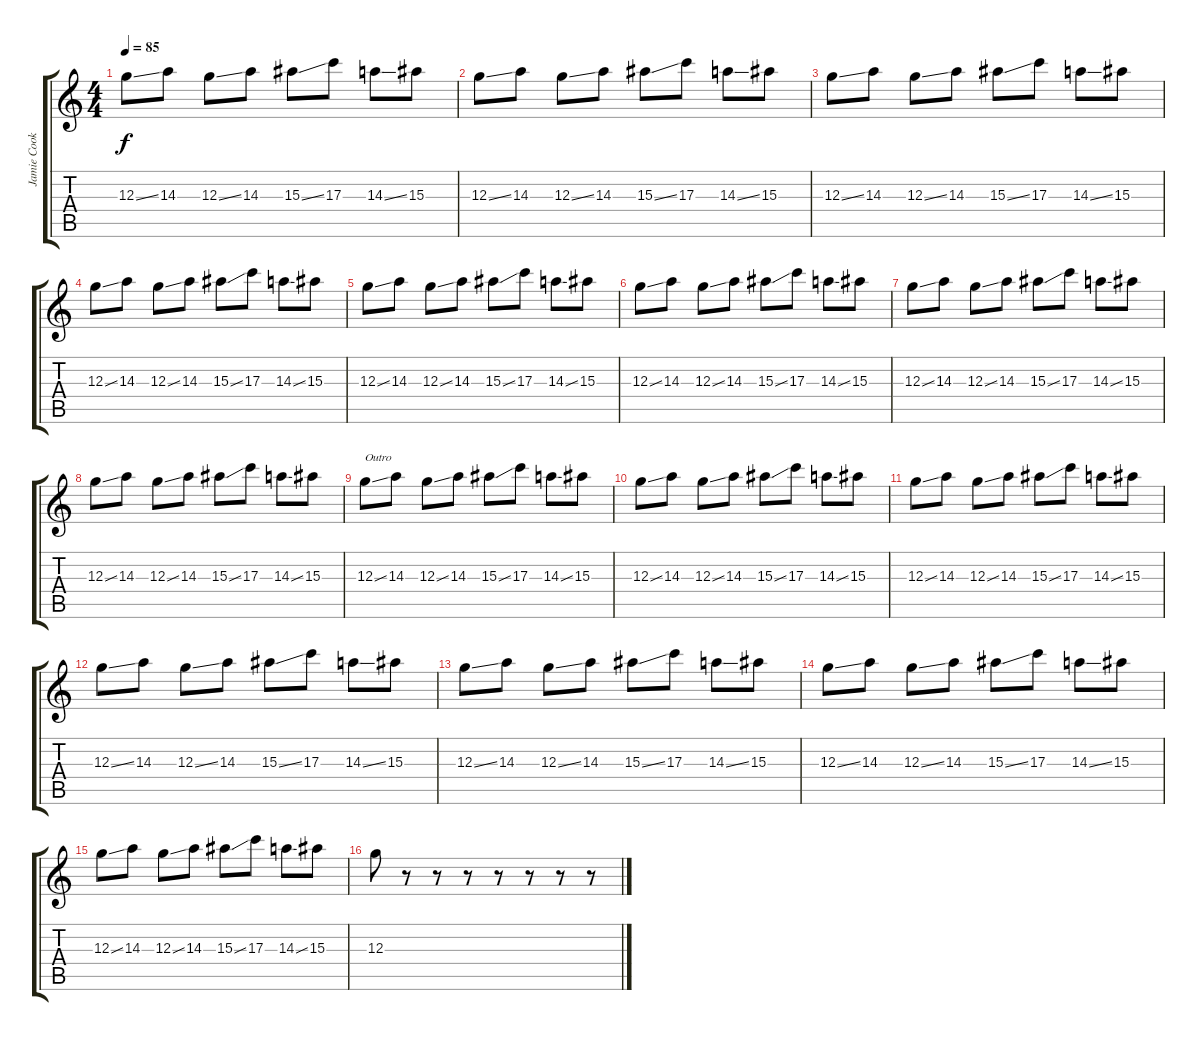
\track ("Jamie Cook" "Jamie Cook") {instrument overdrivenguitar}
\staff {score tabs}
\tuning (E4 B3 G3 D3 A2 E2) {hide}
\ts (4 4)
\tempo 85
\clef g2
\ks c
12.3{ss}.8{dy f} 14.3.8 12.3{ss}.8 14.3.8 15.3{ss}.8 17.3.8 14.3{ss}.8 15.3.8 |
12.3{ss}.8 14.3.8 12.3{ss}.8 14.3.8 15.3{ss}.8 17.3.8 14.3{ss}.8 15.3.8 |
12.3{ss}.8 14.3.8 12.3{ss}.8 14.3.8 15.3{ss}.8 17.3.8 14.3{ss}.8 15.3.8 |
12.3{ss}.8 14.3.8 12.3{ss}.8 14.3.8 15.3{ss}.8 17.3.8 14.3{ss}.8 15.3.8 |
12.3{ss}.8 14.3.8 12.3{ss}.8 14.3.8 15.3{ss}.8 17.3.8 14.3{ss}.8 15.3.8 |
12.3{ss}.8 14.3.8 12.3{ss}.8 14.3.8 15.3{ss}.8 17.3.8 14.3{ss}.8 15.3.8 |
12.3{ss}.8 14.3.8 12.3{ss}.8 14.3.8 15.3{ss}.8 17.3.8 14.3{ss}.8 15.3.8 |
12.3{ss}.8 14.3.8 12.3{ss}.8 14.3.8 15.3{ss}.8 17.3.8 14.3{ss}.8 15.3.8 |
12.3{ss}.8{txt "Outro"} 14.3.8 12.3{ss}.8 14.3.8 15.3{ss}.8 17.3.8 14.3{ss}.8 15.3.8 |
12.3{ss}.8 14.3.8 12.3{ss}.8 14.3.8 15.3{ss}.8 17.3.8 14.3{ss}.8 15.3.8 |
12.3{ss}.8 14.3.8 12.3{ss}.8 14.3.8 15.3{ss}.8 17.3.8 14.3{ss}.8 15.3.8 |
12.3{ss}.8 14.3.8 12.3{ss}.8 14.3.8 15.3{ss}.8 17.3.8 14.3{ss}.8 15.3.8 |
12.3{ss}.8 14.3.8 12.3{ss}.8 14.3.8 15.3{ss}.8 17.3.8 14.3{ss}.8 15.3.8 |
12.3{ss}.8 14.3.8 12.3{ss}.8 14.3.8 15.3{ss}.8 17.3.8 14.3{ss}.8 15.3.8 |
12.3{ss}.8 14.3.8 12.3{ss}.8 14.3.8 15.3{ss}.8 17.3.8 14.3{ss}.8 15.3.8 |
12.3.8 r.8 r.8 r.8 r.8 r.8 r.8 r.8
